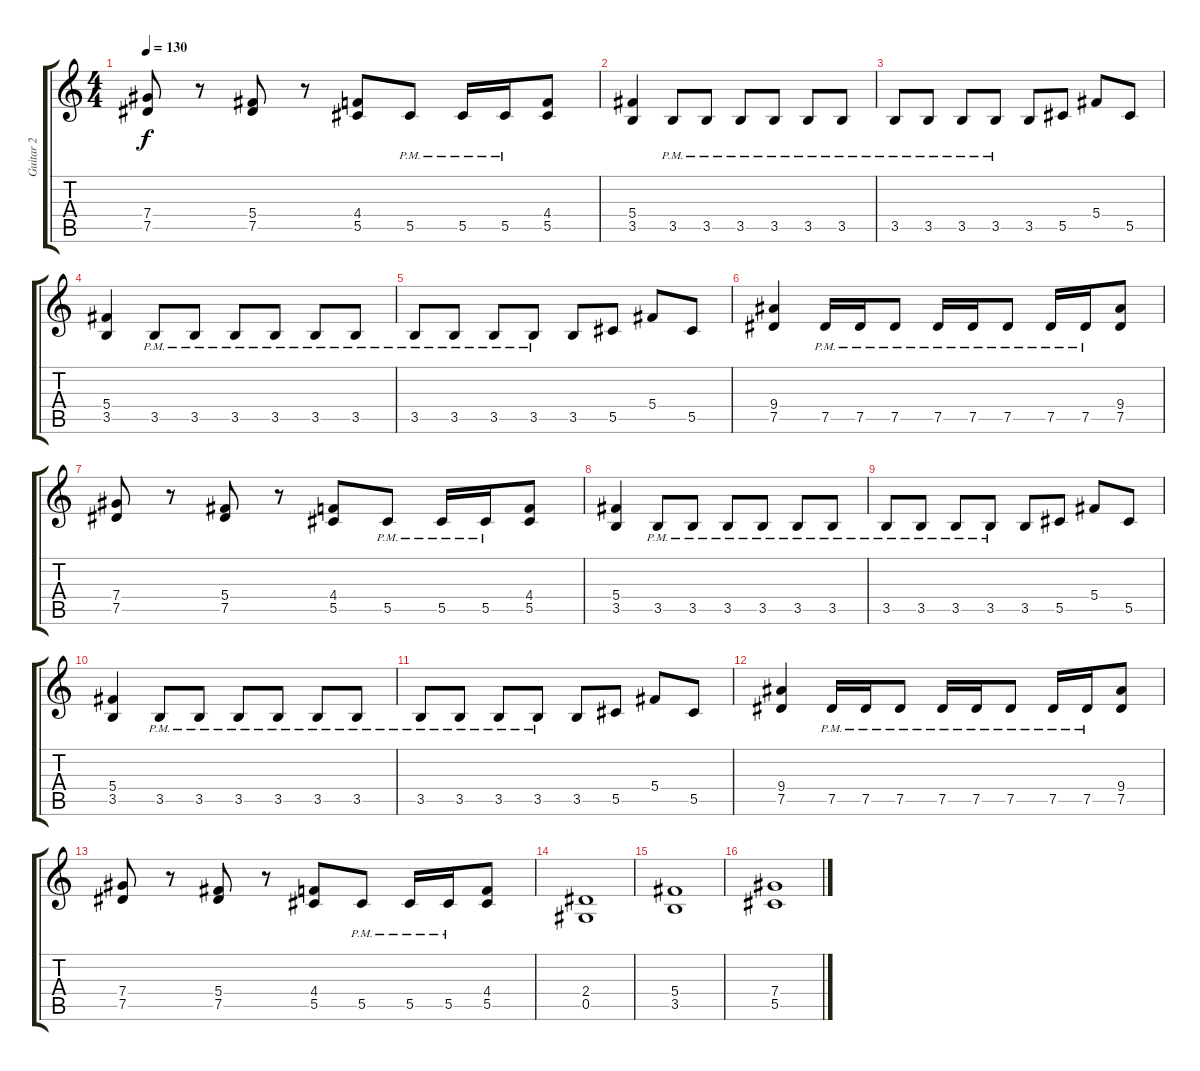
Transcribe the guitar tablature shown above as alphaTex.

\track ("Guitar 2" "Guitar 2") {instrument overdrivenguitar}
\staff {score tabs}
\tuning (Eb4 Bb3 Gb3 Db3 Ab2 Eb2) {hide}
\ts (4 4)
\tempo 130
\clef g2
\ks c
(7.4 7.5).8{dy f} r.8 (5.4 7.5).8 r.8 (4.4 5.5).8 5.5{pm}.8 5.5{pm}.16 5.5{pm}.16 (4.4 5.5).8 |
(5.4 3.5).4 3.5{pm}.8 3.5{pm}.8 3.5{pm}.8 3.5{pm}.8 3.5{pm}.8 3.5{pm}.8 |
3.5{pm}.8 3.5{pm}.8 3.5{pm}.8 3.5{pm}.8 3.5.8 5.5.8 5.4.8 5.5.8 |
(5.4 3.5).4 3.5{pm}.8 3.5{pm}.8 3.5{pm}.8 3.5{pm}.8 3.5{pm}.8 3.5{pm}.8 |
3.5{pm}.8 3.5{pm}.8 3.5{pm}.8 3.5{pm}.8 3.5.8 5.5.8 5.4.8 5.5.8 |
(9.4 7.5).4 7.5{pm}.16 7.5{pm}.16 7.5{pm}.8 7.5{pm}.16 7.5{pm}.16 7.5{pm}.8 7.5{pm}.16 7.5{pm}.16 (9.4 7.5).8 |
(7.4 7.5).8 r.8 (5.4 7.5).8 r.8 (4.4 5.5).8 5.5{pm}.8 5.5{pm}.16 5.5{pm}.16 (4.4 5.5).8 |
(5.4 3.5).4 3.5{pm}.8 3.5{pm}.8 3.5{pm}.8 3.5{pm}.8 3.5{pm}.8 3.5{pm}.8 |
3.5{pm}.8 3.5{pm}.8 3.5{pm}.8 3.5{pm}.8 3.5.8 5.5.8 5.4.8 5.5.8 |
(5.4 3.5).4 3.5{pm}.8 3.5{pm}.8 3.5{pm}.8 3.5{pm}.8 3.5{pm}.8 3.5{pm}.8 |
3.5{pm}.8 3.5{pm}.8 3.5{pm}.8 3.5{pm}.8 3.5.8 5.5.8 5.4.8 5.5.8 |
(9.4 7.5).4 7.5{pm}.16 7.5{pm}.16 7.5{pm}.8 7.5{pm}.16 7.5{pm}.16 7.5{pm}.8 7.5{pm}.16 7.5{pm}.16 (9.4 7.5).8 |
(7.4 7.5).8 r.8 (5.4 7.5).8 r.8 (4.4 5.5).8 5.5{pm}.8 5.5{pm}.16 5.5{pm}.16 (4.4 5.5).8 |
(2.4 0.5).1 |
(5.4 3.5).1 |
(7.4 5.5).1
